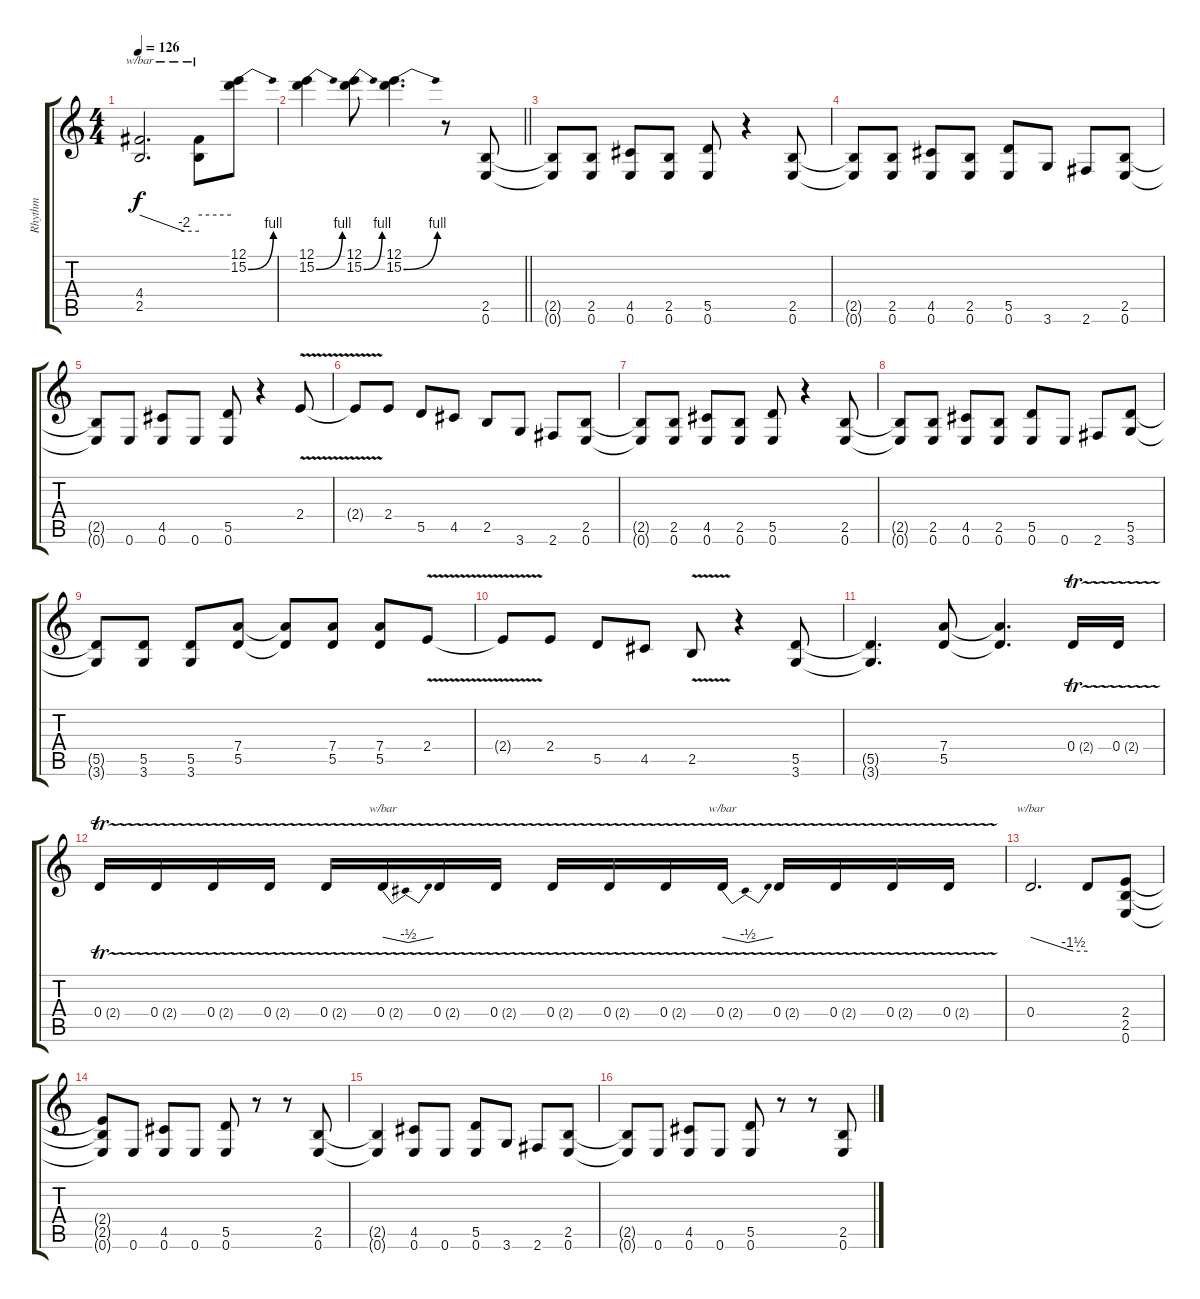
\track ("Rhythm" "Rhythm") {instrument overdrivenguitar}
\staff {score tabs}
\tuning (E4 B3 G3 D3 A2 E2) {hide}
\ts (4 4)
\tempo 126
\clef g2
\ks c
(4.4{t} 2.5{t}).2{d tbe (custom default 0 0 45 -8 60 -8) dy f} (4.4{t} 2.5{t}).8{tbe (hold default 0 0 60 0)} (12.1 15.2{be (bend 0 0 60 4)}).8 |
\barLineRight lightlight
(12.1 15.2{be (bend 0 0 60 4)}).4 (12.1 15.2{be (bend 0 0 60 4)}).8 (12.1 15.2{be (bend 0 0 60 4)}).4{d} r.8 (2.5 0.6).8 |
(2.5{t} 0.6{t}).8 (2.5 0.6).8 (4.5 0.6).8 (2.5 0.6).8 (5.5 0.6).8 r.4 (2.5 0.6).8 |
(2.5{t} 0.6{t}).8 (2.5 0.6).8 (4.5 0.6).8 (2.5 0.6).8 (5.5 0.6).8 3.6.8 2.6.8 (2.5 0.6).8 |
(2.5{t} 0.6{t}).8 0.6.8 (4.5 0.6).8 0.6.8 (5.5 0.6).8 r.4 2.4{v}.8 |
2.4{v t}.8 2.4.8 5.5.8 4.5.8 2.5.8 3.6.8 2.6.8 (2.5 0.6).8 |
(2.5{t} 0.6{t}).8 (2.5 0.6).8 (4.5 0.6).8 (2.5 0.6).8 (5.5 0.6).8 r.4 (2.5 0.6).8 |
(2.5{t} 0.6{t}).8 (2.5 0.6).8 (4.5 0.6).8 (2.5 0.6).8 (5.5 0.6).8 0.6.8 2.6.8 (5.5 3.6).8 |
(5.5{t} 3.6{t}).8 (5.5 3.6).8 (5.5 3.6).8 (7.4 5.5).8 (7.4{t} 5.5{t}).8 (7.4 5.5).8 (7.4 5.5).8 2.4{v}.8 |
2.4{v t}.8 2.4.8 5.5.8 4.5.8 2.5{v}.8 r.4 (5.5 3.6).8 |
(5.5{t} 3.6{t}).4{d} (7.4 5.5).8 (7.4{t} 5.5{t}).4{d} 0.4{tr (2 32)}.16 0.4{tr (2 32)}.16 |
0.4{tr (2 32)}.16 0.4{tr (2 32)}.16 0.4{tr (2 32)}.16 0.4{tr (2 32)}.16 0.4{tr (2 32)}.16 0.4{tr (2 32)}.16{tbe (dip default 0 0 30 -2 60 0)} 0.4{tr (2 32)}.16 0.4{tr (2 32)}.16 0.4{tr (2 32)}.16 0.4{tr (2 32)}.16 0.4{tr (2 32)}.16 0.4{tr (2 32)}.16{tbe (dip default 0 0 30 -2 60 0)} 0.4{tr (2 32)}.16 0.4{tr (2 32)}.16 0.4{tr (2 32)}.16 0.4{tr (2 32)}.16 |
0.4.2{d tbe (custom default 0 0 45 -6 60 -6)} 0.4{t}.8 (2.4 2.5 0.6).8 |
(2.4{t} 2.5{t} 0.6{t}).8 0.6.8 (4.5 0.6).8 0.6.8 (5.5 0.6).8 r.8 r.8 (2.5 0.6).8 |
(2.5{t} 0.6{t}).4 (4.5 0.6).8 0.6.8 (5.5 0.6).8 3.6.8 2.6.8 (2.5 0.6).8 |
(2.5{t} 0.6{t}).8 0.6.8 (4.5 0.6).8 0.6.8 (5.5 0.6).8 r.8 r.8 (2.5 0.6).8
